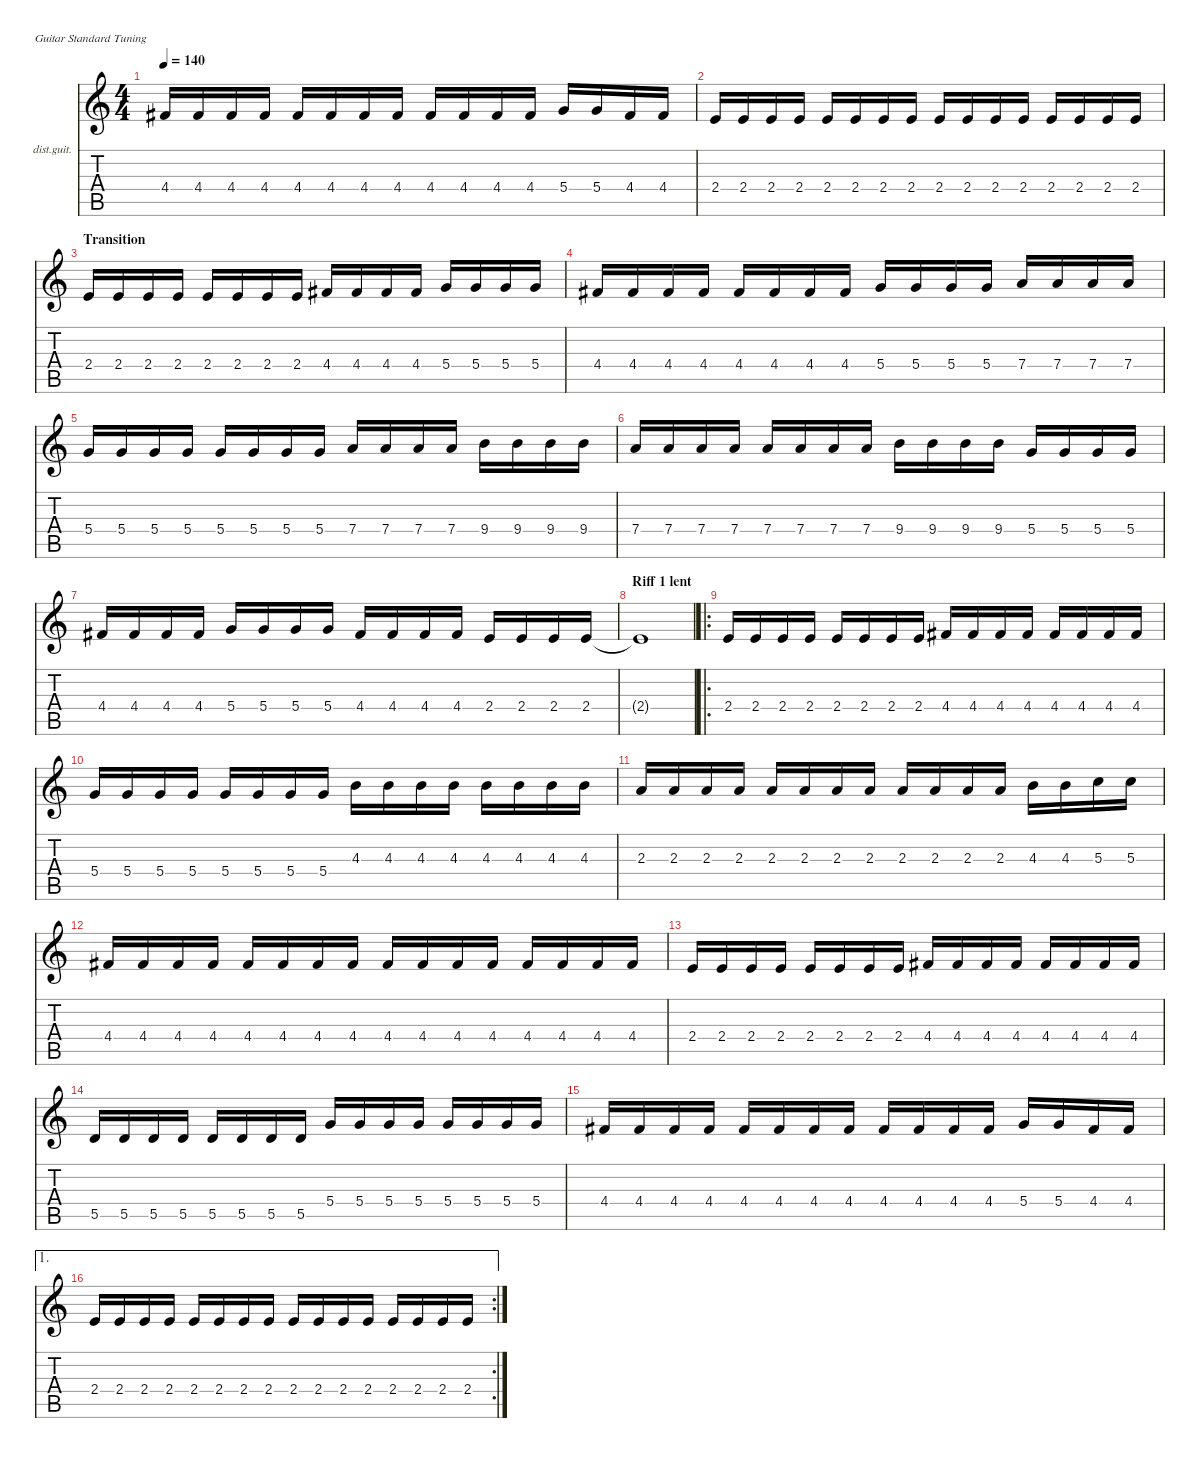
\defaultSystemsLayout 4
\hideDynamics
\bracketExtendMode nobrackets
\firstSystemTrackNameOrientation horizontal
\otherSystemsTrackNameOrientation horizontal
\track ("Lead Guitar" "dist.guit.") {instrument distortionguitar}
\staff {score tabs}
\tuning (E4 B3 G3 D3 A2 E2)
\ts (4 4)
\tempo 140
\clef g2
\ks c
4.4{acc #}.16{dy mf} 4.4{acc #}.16 4.4{acc #}.16 4.4{acc #}.16 4.4{acc #}.16 4.4{acc #}.16 4.4{acc #}.16 4.4{acc #}.16 4.4{acc #}.16 4.4{acc #}.16 4.4{acc #}.16 4.4{acc #}.16 5.4.16 5.4.16 4.4{acc #}.16 4.4{acc #}.16 |
2.4.16 2.4.16 2.4.16 2.4.16 2.4.16 2.4.16 2.4.16 2.4.16 2.4.16 2.4.16 2.4.16 2.4.16 2.4.16 2.4.16 2.4.16 2.4.16 |
\section ("" "Transition")
2.4.16 2.4.16 2.4.16 2.4.16 2.4.16 2.4.16 2.4.16 2.4.16 4.4{acc #}.16 4.4{acc #}.16 4.4{acc #}.16 4.4{acc #}.16 5.4.16 5.4.16 5.4.16 5.4.16 |
4.4{acc #}.16 4.4{acc #}.16 4.4{acc #}.16 4.4{acc #}.16 4.4{acc #}.16 4.4{acc #}.16 4.4{acc #}.16 4.4{acc #}.16 5.4.16 5.4.16 5.4.16 5.4.16 7.4.16 7.4.16 7.4.16 7.4.16 |
5.4.16 5.4.16 5.4.16 5.4.16 5.4.16 5.4.16 5.4.16 5.4.16 7.4.16 7.4.16 7.4.16 7.4.16 9.4.16 9.4.16 9.4.16 9.4.16 |
7.4.16 7.4.16 7.4.16 7.4.16 7.4.16 7.4.16 7.4.16 7.4.16 9.4.16 9.4.16 9.4.16 9.4.16 5.4.16 5.4.16 5.4.16 5.4.16 |
4.4{acc #}.16 4.4{acc #}.16 4.4{acc #}.16 4.4{acc #}.16 5.4.16 5.4.16 5.4.16 5.4.16 4.4{acc #}.16 4.4{acc #}.16 4.4{acc #}.16 4.4{acc #}.16 2.4.16 2.4.16 2.4.16 2.4.16 |
\section ("" "Riff 1 lent")
2.4{t}.1 |
\ro
2.4.16 2.4.16 2.4.16 2.4.16 2.4.16 2.4.16 2.4.16 2.4.16 4.4{acc #}.16 4.4{acc #}.16 4.4{acc #}.16 4.4{acc #}.16 4.4{acc #}.16 4.4{acc #}.16 4.4{acc #}.16 4.4{acc #}.16 |
5.4.16 5.4.16 5.4.16 5.4.16 5.4.16 5.4.16 5.4.16 5.4.16 4.3.16 4.3.16 4.3.16 4.3.16 4.3.16 4.3.16 4.3.16 4.3.16 |
2.3.16 2.3.16 2.3.16 2.3.16 2.3.16 2.3.16 2.3.16 2.3.16 2.3.16 2.3.16 2.3.16 2.3.16 4.3.16 4.3.16 5.3.16 5.3.16 |
4.4{acc #}.16 4.4{acc #}.16 4.4{acc #}.16 4.4{acc #}.16 4.4{acc #}.16 4.4{acc #}.16 4.4{acc #}.16 4.4{acc #}.16 4.4{acc #}.16 4.4{acc #}.16 4.4{acc #}.16 4.4{acc #}.16 4.4{acc #}.16 4.4{acc #}.16 4.4{acc #}.16 4.4{acc #}.16 |
2.4.16 2.4.16 2.4.16 2.4.16 2.4.16 2.4.16 2.4.16 2.4.16 4.4{acc #}.16 4.4{acc #}.16 4.4{acc #}.16 4.4{acc #}.16 4.4{acc #}.16 4.4{acc #}.16 4.4{acc #}.16 4.4{acc #}.16 |
5.5.16 5.5.16 5.5.16 5.5.16 5.5.16 5.5.16 5.5.16 5.5.16 5.4.16 5.4.16 5.4.16 5.4.16 5.4.16 5.4.16 5.4.16 5.4.16 |
4.4{acc #}.16 4.4{acc #}.16 4.4{acc #}.16 4.4{acc #}.16 4.4{acc #}.16 4.4{acc #}.16 4.4{acc #}.16 4.4{acc #}.16 4.4{acc #}.16 4.4{acc #}.16 4.4{acc #}.16 4.4{acc #}.16 5.4.16 5.4.16 4.4{acc #}.16 4.4{acc #}.16 |
\ae 1
\rc 2
2.4.16 2.4.16 2.4.16 2.4.16 2.4.16 2.4.16 2.4.16 2.4.16 2.4.16 2.4.16 2.4.16 2.4.16 2.4.16 2.4.16 2.4.16 2.4.16
